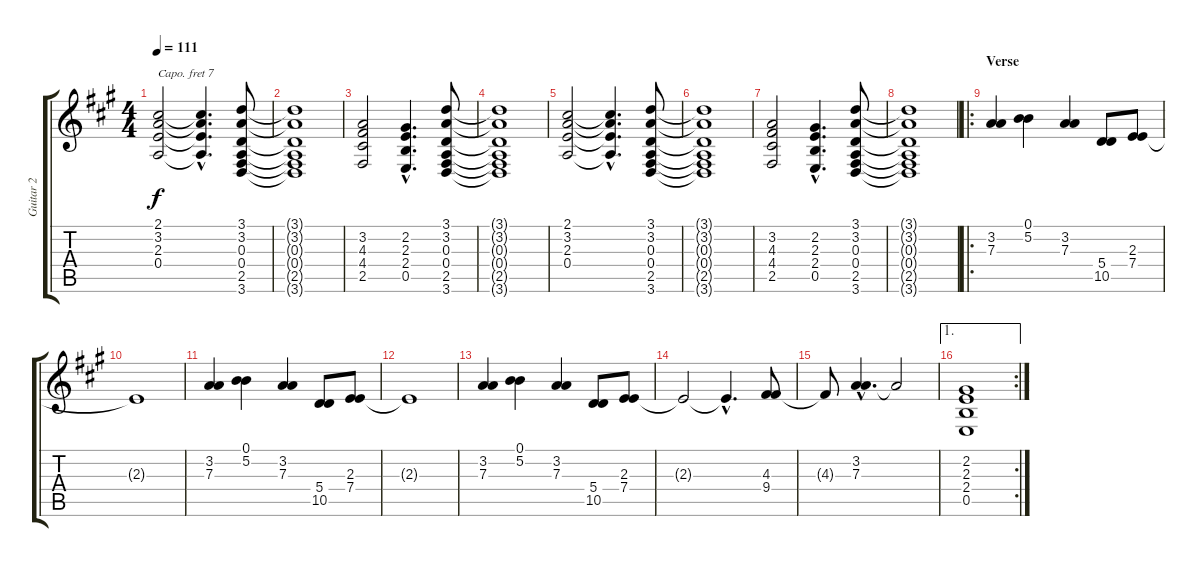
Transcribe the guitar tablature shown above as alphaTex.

\track ("Guitar 2" "Guitar 2") {instrument pad2warm}
\staff {score tabs}
\capo 7
\tuning (E4 B3 G3 D3 A2 E2) {hide}
\ts (4 4)
\tempo 111
\clef g2
\ks a
(2.1 3.2 2.3 0.4).2{dy f instrument pad2warm} (2.1{hac t} 3.2{hac t} 2.3{hac t} 0.4{hac t}).4{d} (3.1 3.2 0.3 0.4 2.5 3.6).8 |
(3.1{t} 3.2{t} 0.3{t} 0.4{t} 2.5{t} 3.6{t}).1 |
(3.2 4.3 4.4 2.5).2 (2.2{hac} 2.3{hac} 2.4{hac} 0.5{hac}).4{d} (3.1 3.2 0.3 0.4 2.5 3.6).8 |
(3.1{t} 3.2{t} 0.3{t} 0.4{t} 2.5{t} 3.6{t}).1 |
(2.1 3.2 2.3 0.4).2 (2.1{hac t} 3.2{hac t} 2.3{hac t} 0.4{hac t}).4{d} (3.1 3.2 0.3 0.4 2.5 3.6).8 |
(3.1{t} 3.2{t} 0.3{t} 0.4{t} 2.5{t} 3.6{t}).1 |
(3.2 4.3 4.4 2.5).2 (2.2{hac} 2.3{hac} 2.4{hac} 0.5{hac}).4{d} (3.1 3.2 0.3 0.4 2.5 3.6).8 |
(3.1{t} 3.2{t} 0.3{t} 0.4{t} 2.5{t} 3.6{t}).1 |
\ro
\section ("" "Verse")
(3.2 7.3).4 (0.1 5.2).4 (3.2 7.3).4 (5.4 10.5).8 (2.3 7.4).8 |
2.3{t}.1 |
(3.2 7.3).4 (0.1 5.2).4 (3.2 7.3).4 (5.4 10.5).8 (2.3 7.4).8 |
2.3{t}.1 |
(3.2 7.3).4 (0.1 5.2).4 (3.2 7.3).4 (5.4 10.5).8 (2.3 7.4).8 |
2.3{t}.2 2.3{hac t}.4{d} (4.3 9.4).8 |
4.3{t}.8 (3.2{hac} 7.3{hac}).4{d} 3.2{t}.2 |
\ae 1
\rc 2
(2.2 2.3 2.4 0.5).1
